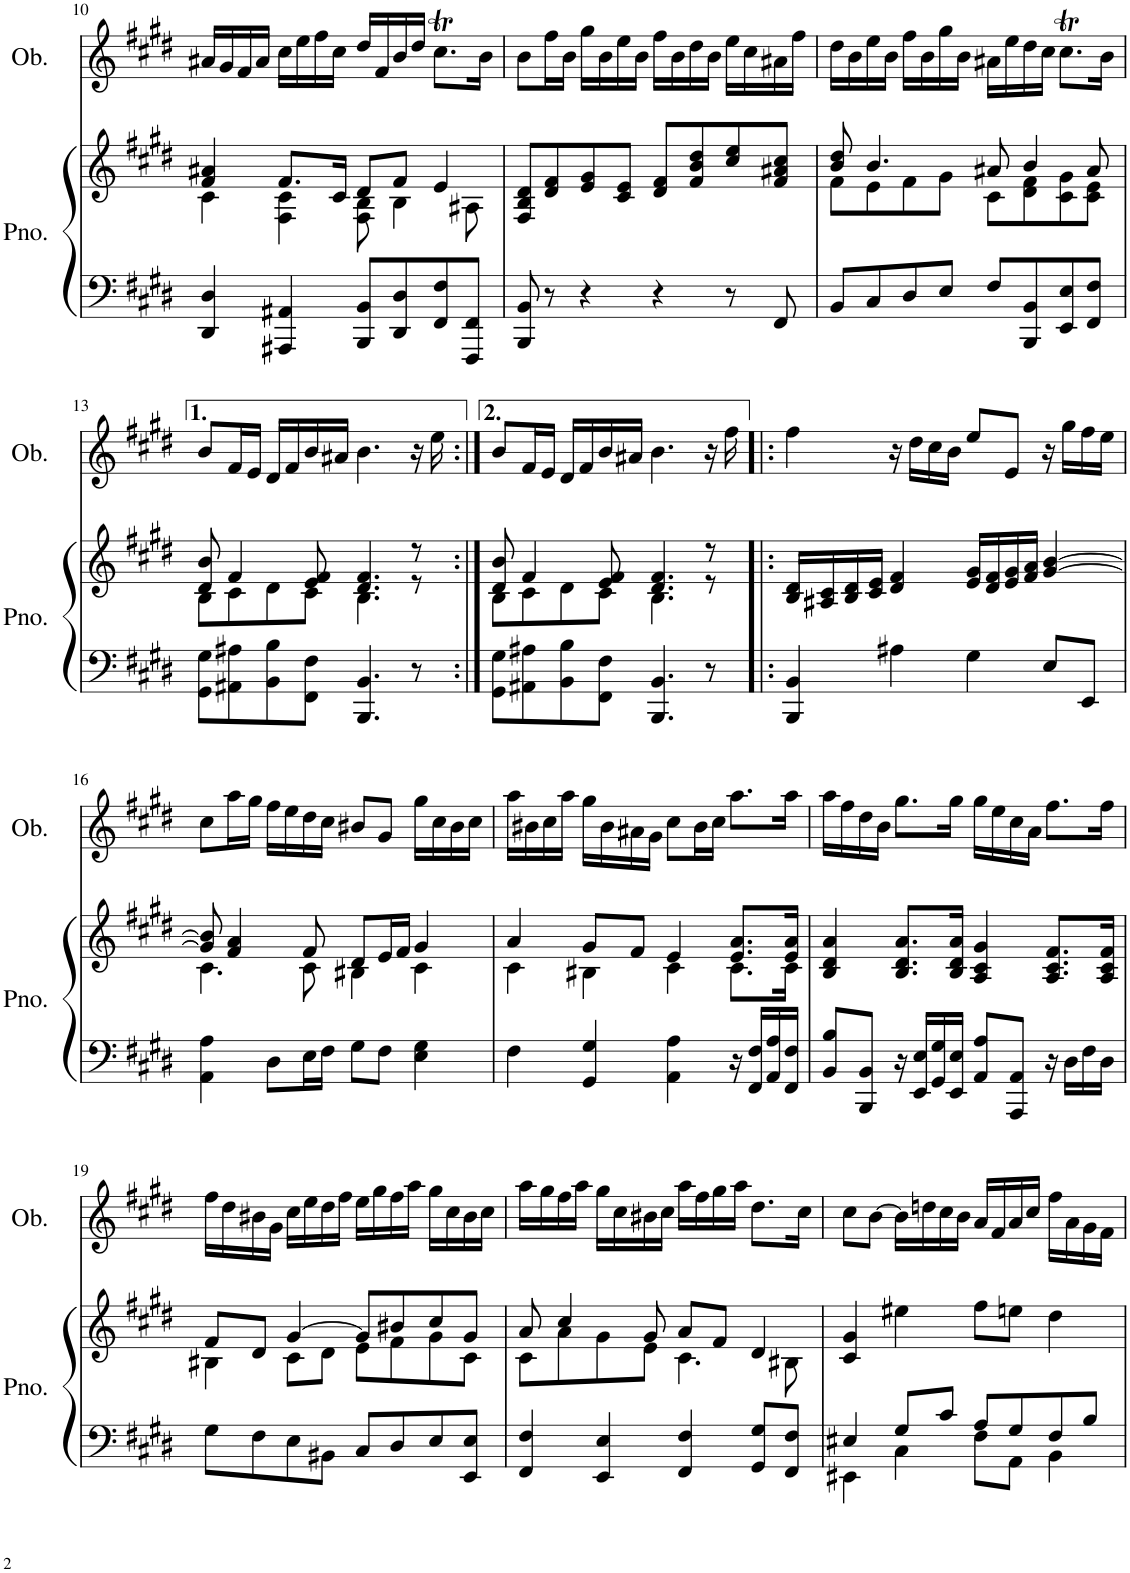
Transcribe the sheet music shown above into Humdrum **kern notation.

**kern	**kern	**kern
*part2	*part2	*part1
*staff3	*staff2	*staff1
*I"Piano	*	*I"Oboe
*I'Pno.	*	*I'Ob.
!!LO:PB:g=z
*clefF4	*clefG2	*clefG2
*k[f#c#g#d#]	*k[f#c#g#d#]	*k[f#c#g#d#]
*M4/4	*M4/4	*M4/4
=10	=10	=10
*	*^	*
4DD#/ 4D#/	4f#/ 4a#X/	4c#\	16a#X/LL
.	.	.	16g#/
.	.	.	16f#/
.	.	.	16a#/JJ
4AAA#X/ 4AA#X/	8.f#/L	4F#\ 4c#\	16cc#\LL
.	.	.	16ee\
.	.	.	16ff#\
.	16c#/Jk	.	16cc#\JJ
8BBB/ 8BB/L	8d#/L	8F#\ 8B\	16dd#/LL
.	.	.	16f#/
8DD#/ 8D#/	8f#/J	4B\	16b/
.	.	.	16dd#/JJ
8FF#/ 8F#/	4e/	.	8.cc#T\L
8FFF#/ 8FF#/J	.	8A#X\	.
.	.	.	16b\Jk
*	*v	*v	*
=11	=11	=11
8BBB/ 8BB/	8F#/ 8B/ 8d#/L	8b\L
8r	8d#/ 8f#/	16ff#\L
.	.	16b\JJ
4r	8e/ 8g#/	16gg#\LL
.	.	16b\
.	8c#/ 8e/J	16ee\
.	.	16b\JJ
4r	8d#/ 8f#/L	16ff#\LL
.	.	16b\
.	8f#/ 8b/ 8dd#/	16dd#\
.	.	16b\JJ
8r	8cc#/ 8ee/	16ee\LL
.	.	16cc#\
8FF#/	8f#/ 8a#X/ 8cc#/J	16a#X\
.	.	16ff#\JJ
=12	=12	=12
*	*^	*
8BB/L	8b/ 8dd#/	8f#\L	16dd#\LL
.	.	.	16b\
8C#/	4.b/	8e\	16ee\
.	.	.	16b\JJ
8D#/	.	8f#\	16ff#\LL
.	.	.	16b\
8E/J	.	8g#\J	16gg#\
.	.	.	16b\JJ
8F#/L	8a#X/	8c#\L	16a#X\LL
.	.	.	16ee\
8BBB/ 8BB/	4b/	8d#\ 8f#\	16dd#\
.	.	.	16cc#\JJ
8EE/ 8E/	.	8c#\ 8g#\	8.cc#T\L
8FF#/ 8F#/J	8a#/	8c#\ 8e\J	.
.	.	.	16b\Jk
!!LO:LB:g=z
=13	=13	=13	=13
8GG#\ 8G#\L	8d#/ 8b/	8B\L	8b/L
8AA#X\ 8A#X\	4f#/	8c#\	16f#/L
.	.	.	16e/JJ
8BB\ 8B\	.	8d#\	16d#/LL
.	.	.	16f#/
8FF#\ 8F#\J	8e/ 8f#/	8c#\J	16b/
.	.	.	16a#X/JJ
4.BBB/ 4.BB/	4.d#/ 4.f#/	4.B\	4.b\
8r	8r	8r	16r
.	.	.	16ee\
=14:|!	=14:|!	=14:|!	=14:|!
8GG#\ 8G#\L	8d#/ 8b/	8B\L	8b/L
8AA#X\ 8A#X\	4f#/	8c#\	16f#/L
.	.	.	16e/JJ
8BB\ 8B\	.	8d#\	16d#/LL
.	.	.	16f#/
8FF#\ 8F#\J	8e/ 8f#/	8c#\J	16b/
.	.	.	16a#X/JJ
4.BBB/ 4.BB/	4.d#/ 4.f#/	4.B\	4.b\
8r	8r	8r	16r
.	.	.	16ff#\
*	*v	*v	*
=15!|:	=15!|:	=15!|:
4BBB/ 4BB/	16B/ 16d#/LL	4ff#\
.	16A#X/ 16c#/	.
.	16B/ 16d#/	.
.	16c#/ 16e/JJ	.
4A#X\	4d#/ 4f#/	16r
.	.	16dd#\LL
.	.	16cc#\
.	.	16b\JJ
4G#\	16e/ 16g#/LL	8ee/L
.	16d#/ 16f#/	.
.	16e/ 16g#/	8e/J
.	16f#/ 16a/JJ	.
8E/L	[4g#/ [4b/	16r
.	.	16gg#\LL
8EE/J	.	16ff#\
.	.	16ee\JJ
!!LO:LB:g=z
=16	=16	=16
*	*^	*
4AA\ 4A\	8g#/] 8b/]	4.c#\	8cc#\L
.	4f#/ 4a/	.	16aa\L
.	.	.	16gg#\JJ
8D#\L	.	.	16ff#\LL
.	.	.	16ee\
16E\L	8f#/	8c#\	16dd#\
16F#\JJ	.	.	16cc#\JJ
8G#\L	8d#/L	4B#X\	8b#X/L
8F#\J	16e/L	.	8g#/J
.	16f#/JJ	.	.
4E\ 4G#\	4g#/	4c#\	16gg#\LL
.	.	.	16cc#\
.	.	.	16b#\
.	.	.	16cc#\JJ
=17	=17	=17	=17
4F#\	4a/	4c#\	16aa\LL
.	.	.	16b#X\
.	.	.	16cc#\
.	.	.	16aa\JJ
4GG#/ 4G#/	8g#/L	4B#X\	16gg#\LL
.	.	.	16b#\
.	8f#/J	.	16a#X\
.	.	.	16g#\JJ
4AA\ 4A\	4e/	4c#\	8cc#\L
.	.	.	16b#\L
.	.	.	16cc#\JJ
16r	8.e/ 8.a/L	8.c#\L	8.aa\L
16FF#/ 16F#/LL	.	.	.
16AA/ 16A/	.	.	.
16FF#/ 16F#/JJ	16e/ 16a/Jk	16c#\Jk	16aa\Jk
*	*v	*v	*
=18	=18	=18
8BB/ 8B/L	4B/ 4d#/ 4a/	16aa\LL
.	.	16ff#\
8BBB/ 8BB/J	.	16dd#\
.	.	16b\JJ
16r	8.B/ 8.d#/ 8.a/L	8.gg#\L
16EE/ 16E/LL	.	.
16GG#/ 16G#/	.	.
16EE/ 16E/JJ	16B/ 16d#/ 16a/Jk	16gg#\Jk
8AA/ 8A/L	4A/ 4c#/ 4g#/	16gg#\LL
.	.	16ee\
8AAA/ 8AA/J	.	16cc#\
.	.	16a\JJ
16r	8.A/ 8.c#/ 8.f#/L	8.ff#\L
16D#\LL	.	.
16F#\	.	.
16D#\JJ	16A/ 16c#/ 16f#/Jk	16ff#\Jk
!!LO:LB:g=z
=19	=19	=19
*	*^	*
8G#\L	8f#/L	4B#X\	16ff#\LL
.	.	.	16dd#\
8F#\	8d#/J	.	16b#X\
.	.	.	16g#\JJ
8E\	[4g#/	8c#\L	16cc#\LL
.	.	.	16ee\
8BB#X\J	.	8d#\J	16dd#\
.	.	.	16ff#\JJ
8C#/L	8g#/L]	8e\L	16ee\LL
.	.	.	16gg#\
8D#/	8b#X/	8f#\	16ff#\
.	.	.	16aa\JJ
8E/	8cc#/	8g#\	16gg#\LL
.	.	.	16cc#\
8EE/ 8E/J	8g#/J	8c#\J	16b#\
.	.	.	16cc#\JJ
=20	=20	=20	=20
4FF#/ 4F#/	8a/	8c#\L	16aa\LL
.	.	.	16gg#\
.	4cc#/	8a\	16ff#\
.	.	.	16aa\JJ
4EE/ 4E/	.	8g#\	16gg#\LL
.	.	.	16cc#\
.	8g#/	8e\J	16b#X\
.	.	.	16cc#\JJ
4FF#/ 4F#/	8a/L	4.c#\	16aa\LL
.	.	.	16ff#\
.	8f#/J	.	16gg#\
.	.	.	16aa\JJ
8GG#/ 8G#/L	4d#/	.	8.dd#\L
8FF#/ 8F#/J	.	8B#X\	.
.	.	.	16cc#\Jk
*	*v	*v	*
=21	=21	=21
*^	*	*
4E#X/	4EE#X\	4c#/ 4g#/	8cc#\L
.	.	.	[8b\J
8G#/L	4C#\	4ee#X\	16b\LL]
.	.	.	16ddn\
8c#/J	.	.	16cc#\
.	.	.	16b\JJ
8A/L	8F#\L	8ff#\L	16a/LL
.	.	.	16f#/
8G#/	8AA\J	8een\J	16a/
.	.	.	16cc#/JJ
8F#/	4BB\	4dd#\	16ff#\LL
.	.	.	16a\
8B/J	.	.	16g#\
.	.	.	16f#\JJ
*v	*v	*	*
=	=	=
*-	*-	*-
